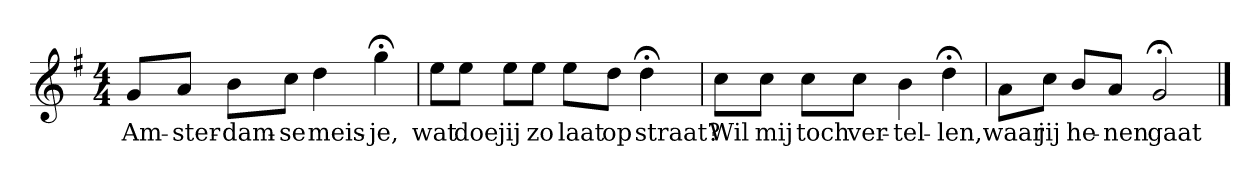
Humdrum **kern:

**kern	**text
*part1	*part1
*staff1	*staff1
*k[f#]	*
*G:	*
*M4/4	*
*MM120	*
=1	=1
8gL	Am-
8aJ	-ster-
8bL	-dam-
8ccJ	-se
4dd	meis-
4gg;<	-je,
=2	=2
8eeL	wat
8eeJ	doe
8eeL	jij
8eeJ	zo
8eeL	laat
8ddJ	op
4dd;<	straat?
=3	=3
8ccL	Wil
8ccJ	mij
8ccL	toch
8ccJ	ver-
4b	-tel-
4dd;<	-len,
=4	=4
8aL	waar
8ccJ	jij
8bL	he-
8aJ	-nen
2g;<	gaat
==	==
*-	*-
